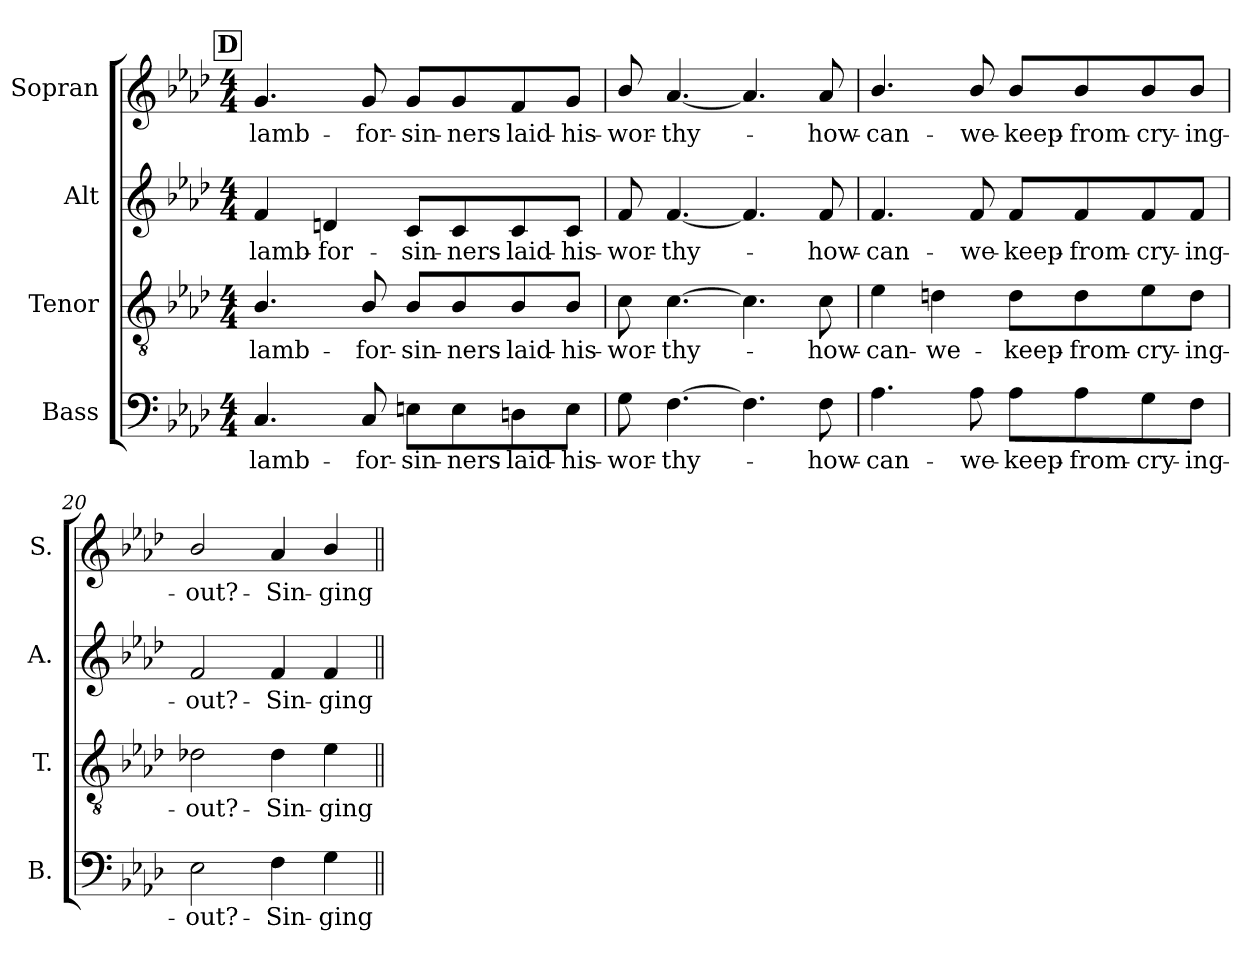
**kern	**text	**kern	**text	**kern	**text	**kern	**text
*part4	*part4	*part3	*part3	*part2	*part2	*part1	*part1
*staff4	*staff4	*staff3	*staff3	*staff2	*staff2	*staff1	*staff1
*I"Bass	*	*I"Tenor	*	*I"Alt	*	*I"Sopran	*
*I'B.	*	*I'T.	*	*I'A.	*	*I'S.	*
*clefF4	*	*clefGv2	*	*clefG2	*	*clefG2	*
*	*	*ITrd7c12	*	*	*	*	*
*k[b-e-a-d-]	*	*k[b-e-a-d-]	*	*k[b-e-a-d-]	*	*k[b-e-a-d-]	*
*A-:	*	*A-:	*	*A-:	*	*A-:	*
*M4/4	*	*M4/4	*	*M4/4	*	*M4/4	*
!!LO:REH:place=s1:B:color=#000000:enc=box:fs=18.1486:t=D
=17	=17	=17	=17	=17	=17	=17	=17
!	!LO:LY:b:color=#000000	!	!	!	!	!	!
!	!	!	!LO:LY:b:color=#000000	!	!	!	!
!	!	!	!	!	!LO:LY:b:color=#000000	!	!
!	!	!	!	!	!	!	!LO:LY:b:color=#000000
4.Ci/	-lamb-	4.BB-i/	-lamb-	4fi/	-lamb-	4.gi/	-lamb-
!	!	!	!	!	!LO:LY:b:color=#000000	!	!
.	.	.	.	4dni/	-for-	.	.
!	!LO:LY:b:color=#000000	!	!	!	!	!	!
!	!	!	!LO:LY:b:color=#000000	!	!	!	!
!	!	!	!	!	!	!	!LO:LY:b:color=#000000
8Ci/	-for-	8BB-i/	-for-	.	.	8gi/	-for-
!	!LO:LY:b:color=#000000	!	!	!	!	!	!
!	!	!	!LO:LY:b:color=#000000	!	!	!	!
!	!	!	!	!	!LO:LY:b:color=#000000	!	!
!	!	!	!	!	!	!	!LO:LY:b:color=#000000
8Eni\L	-sin-	8BB-i/L	-sin-	8ci/L	-sin-	8gi/L	-sin-
!	!LO:LY:b:color=#000000	!	!	!	!	!	!
!	!	!	!LO:LY:b:color=#000000	!	!	!	!
!	!	!	!	!	!LO:LY:b:color=#000000	!	!
!	!	!	!	!	!	!	!LO:LY:b:color=#000000
8Ei\	-ners-	8BB-i/	-ners-	8ci/	-ners-	8gi/	-ners-
!	!LO:LY:b:color=#000000	!	!	!	!	!	!
!	!	!	!LO:LY:b:color=#000000	!	!	!	!
!	!	!	!	!	!LO:LY:b:color=#000000	!	!
!	!	!	!	!	!	!	!LO:LY:b:color=#000000
8Dni\	-laid-	8BB-i/	-laid-	8ci/	-laid-	8fi/	-laid-
!	!LO:LY:b:color=#000000	!	!	!	!	!	!
!	!	!	!LO:LY:b:color=#000000	!	!	!	!
!	!	!	!	!	!LO:LY:b:color=#000000	!	!
!	!	!	!	!	!	!	!LO:LY:b:color=#000000
8Ei\J	-his-	8BB-i/J	-his-	8ci/J	-his-	8gi/J	-his-
!!LO:PB:g=z
=18	=18	=18	=18	=18	=18	=18	=18
!	!LO:LY:b:color=#000000	!	!	!	!	!	!
!	!	!	!LO:LY:b:color=#000000	!	!	!	!
!	!	!	!	!	!LO:LY:b:color=#000000	!	!
!	!	!	!	!	!	!	!LO:LY:b:color=#000000
8Gi\	-wor-	8Ci\	-wor-	8fi/	-wor-	8b-i/	-wor-
!	!LO:LY:b:color=#000000	!	!	!	!	!	!
!	!	!	!LO:LY:b:color=#000000	!	!	!	!
!	!	!	!	!	!LO:LY:b:color=#000000	!	!
!	!	!	!	!	!	!	!LO:LY:b:color=#000000
[>4.Fi\	-thy-	[>4.Ci\	-thy-	[<4.fi/	-thy-	[<4.a-i/	-thy-
4.Fi\]	.	4.Ci\]	.	4.fi/]	.	4.a-i/]	.
!	!LO:LY:b:color=#000000	!	!	!	!	!	!
!	!	!	!LO:LY:b:color=#000000	!	!	!	!
!	!	!	!	!	!LO:LY:b:color=#000000	!	!
!	!	!	!	!	!	!	!LO:LY:b:color=#000000
8Fi\	-how-	8Ci\	-how-	8fi/	-how-	8a-i/	-how-
=19	=19	=19	=19	=19	=19	=19	=19
!	!LO:LY:b:color=#000000	!	!	!	!	!	!
!	!	!	!LO:LY:b:color=#000000	!	!	!	!
!	!	!	!	!	!LO:LY:b:color=#000000	!	!
!	!	!	!	!	!	!	!LO:LY:b:color=#000000
4.A-i\	-can-	4E-i\	-can-	4.fi/	-can-	4.b-i/	-can-
!	!	!	!LO:LY:b:color=#000000	!	!	!	!
.	.	4Dni\	-we-	.	.	.	.
!	!LO:LY:b:color=#000000	!	!	!	!	!	!
!	!	!	!	!	!LO:LY:b:color=#000000	!	!
!	!	!	!	!	!	!	!LO:LY:b:color=#000000
8A-i\	-we-	.	.	8fi/	-we-	8b-i/	-we-
!	!LO:LY:b:color=#000000	!	!	!	!	!	!
!	!	!	!LO:LY:b:color=#000000	!	!	!	!
!	!	!	!	!	!LO:LY:b:color=#000000	!	!
!	!	!	!	!	!	!	!LO:LY:b:color=#000000
8A-i\L	-keep-	8Di\L	-keep-	8fi/L	-keep-	8b-i/L	-keep-
!	!LO:LY:b:color=#000000	!	!	!	!	!	!
!	!	!	!LO:LY:b:color=#000000	!	!	!	!
!	!	!	!	!	!LO:LY:b:color=#000000	!	!
!	!	!	!	!	!	!	!LO:LY:b:color=#000000
8A-i\	-from-	8Di\	-from-	8fi/	-from-	8b-i/	-from-
!	!LO:LY:b:color=#000000	!	!	!	!	!	!
!	!	!	!LO:LY:b:color=#000000	!	!	!	!
!	!	!	!	!	!LO:LY:b:color=#000000	!	!
!	!	!	!	!	!	!	!LO:LY:b:color=#000000
8Gi\	-cry-	8E-i\	-cry-	8fi/	-cry-	8b-i/	-cry-
!	!LO:LY:b:color=#000000	!	!	!	!	!	!
!	!	!	!LO:LY:b:color=#000000	!	!	!	!
!	!	!	!	!	!LO:LY:b:color=#000000	!	!
!	!	!	!	!	!	!	!LO:LY:b:color=#000000
8Fi\J	-ing-	8Di\J	-ing-	8fi/J	-ing-	8b-i/J	-ing-
=20	=20	=20	=20	=20	=20	=20	=20
!	!LO:LY:b:color=#000000	!	!	!	!	!	!
!	!	!	!LO:LY:b:color=#000000	!	!	!	!
!	!	!	!	!	!LO:LY:b:color=#000000	!	!
!	!	!	!	!	!	!	!LO:LY:b:color=#000000
2E-i\	-out?-	2D-Xi\	-out?-	2fi/	-out?-	2b-i/	-out?-
!	!LO:LY:b:color=#000000	!	!	!	!	!	!
!	!	!	!LO:LY:b:color=#000000	!	!	!	!
!	!	!	!	!	!LO:LY:b:color=#000000	!	!
!	!	!	!	!	!	!	!LO:LY:b:color=#000000
4Fi\	-Sin-	4D-i\	-Sin-	4fi/	-Sin-	4a-i/	-Sin-
!	!LO:LY:b:color=#000000	!	!	!	!	!	!
!	!	!	!LO:LY:b:color=#000000	!	!	!	!
!	!	!	!	!	!LO:LY:b:color=#000000	!	!
!	!	!	!	!	!	!	!LO:LY:b:color=#000000
4Gi\	-ging-	4E-i\	-ging-	4fi/	-ging-	4b-i/	-ging-
=||	=||	=||	=||	=||	=||	=||	=||
*-	*-	*-	*-	*-	*-	*-	*-
